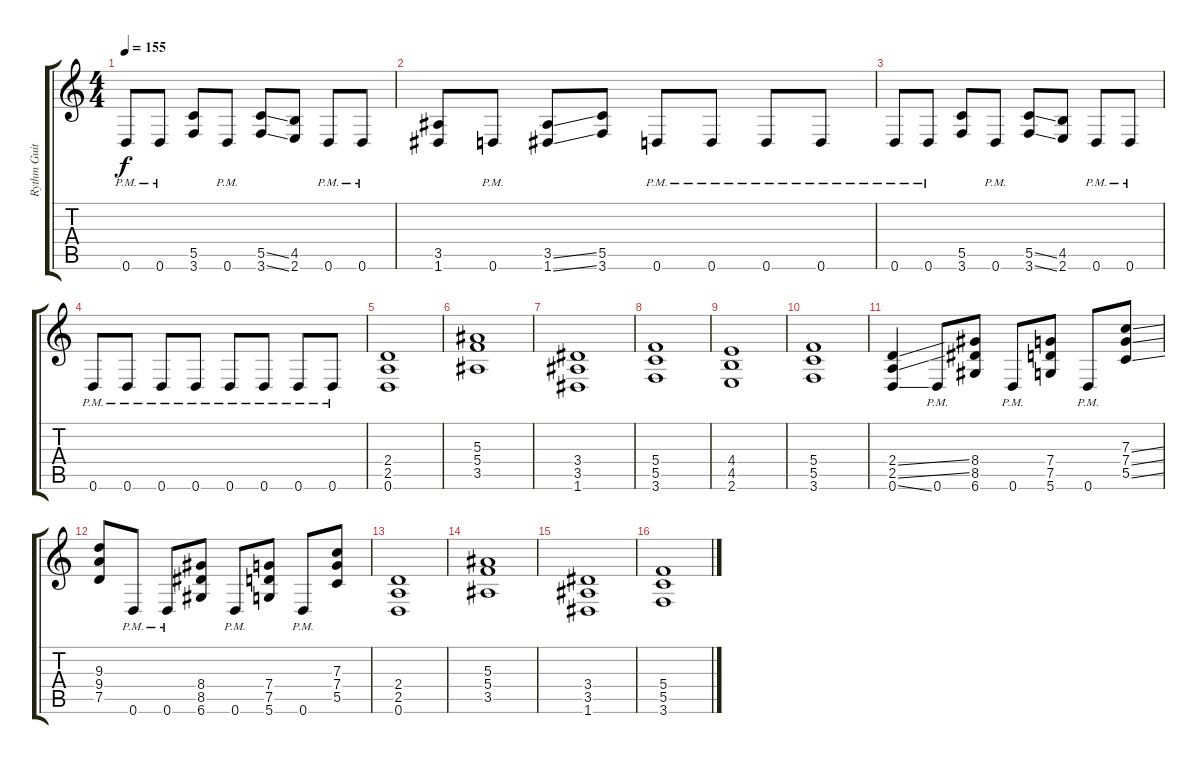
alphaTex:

\track ("Rythm Guitar (Mille Petrozza)" "Rythm Guit") {instrument distortionguitar}
\staff {score tabs}
\tuning (D4 A3 F3 C3 G2 D2) {hide}
\ts (4 4)
\tempo 155
\clef g2
\ks c
0.6{pm}.8{dy f} 0.6{pm}.8 (5.5 3.6).8 0.6{pm}.8 (5.5{ss} 3.6{ss}).8 (4.5 2.6).8 0.6{pm}.8 0.6{pm}.8 |
(3.5 1.6).8 0.6{pm}.8 (3.5{ss} 1.6{ss}).8 (5.5 3.6).8 0.6{pm}.8 0.6{pm}.8 0.6{pm}.8 0.6{pm}.8 |
0.6{pm}.8 0.6{pm}.8 (5.5 3.6).8 0.6{pm}.8 (5.5{ss} 3.6{ss}).8 (4.5 2.6).8 0.6{pm}.8 0.6{pm}.8 |
0.6{pm}.8 0.6{pm}.8 0.6{pm}.8 0.6{pm}.8 0.6{pm}.8 0.6{pm}.8 0.6{pm}.8 0.6{pm}.8 |
(2.4 2.5 0.6).1 |
(5.3 5.4 3.5).1 |
(3.4 3.5 1.6).1 |
(5.4 5.5 3.6).1 |
(4.4 4.5 2.6).1 |
(5.4 5.5 3.6).1 |
(2.4{ss} 2.5{ss} 0.6{ss}).4 0.6{pm}.8 (8.4 8.5 6.6).8 0.6{pm}.8 (7.4 7.5 5.6).8 0.6{pm}.8 (7.3{ss} 7.4{ss} 5.5{ss}).8 |
(9.3 9.4 7.5).8 0.6{pm}.8 0.6{pm}.8 (8.4 8.5 6.6).8 0.6{pm}.8 (7.4 7.5 5.6).8 0.6{pm}.8 (7.3 7.4 5.5).8 |
(2.4 2.5 0.6).1 |
(5.3 5.4 3.5).1 |
(3.4 3.5 1.6).1 |
(5.4 5.5 3.6).1
